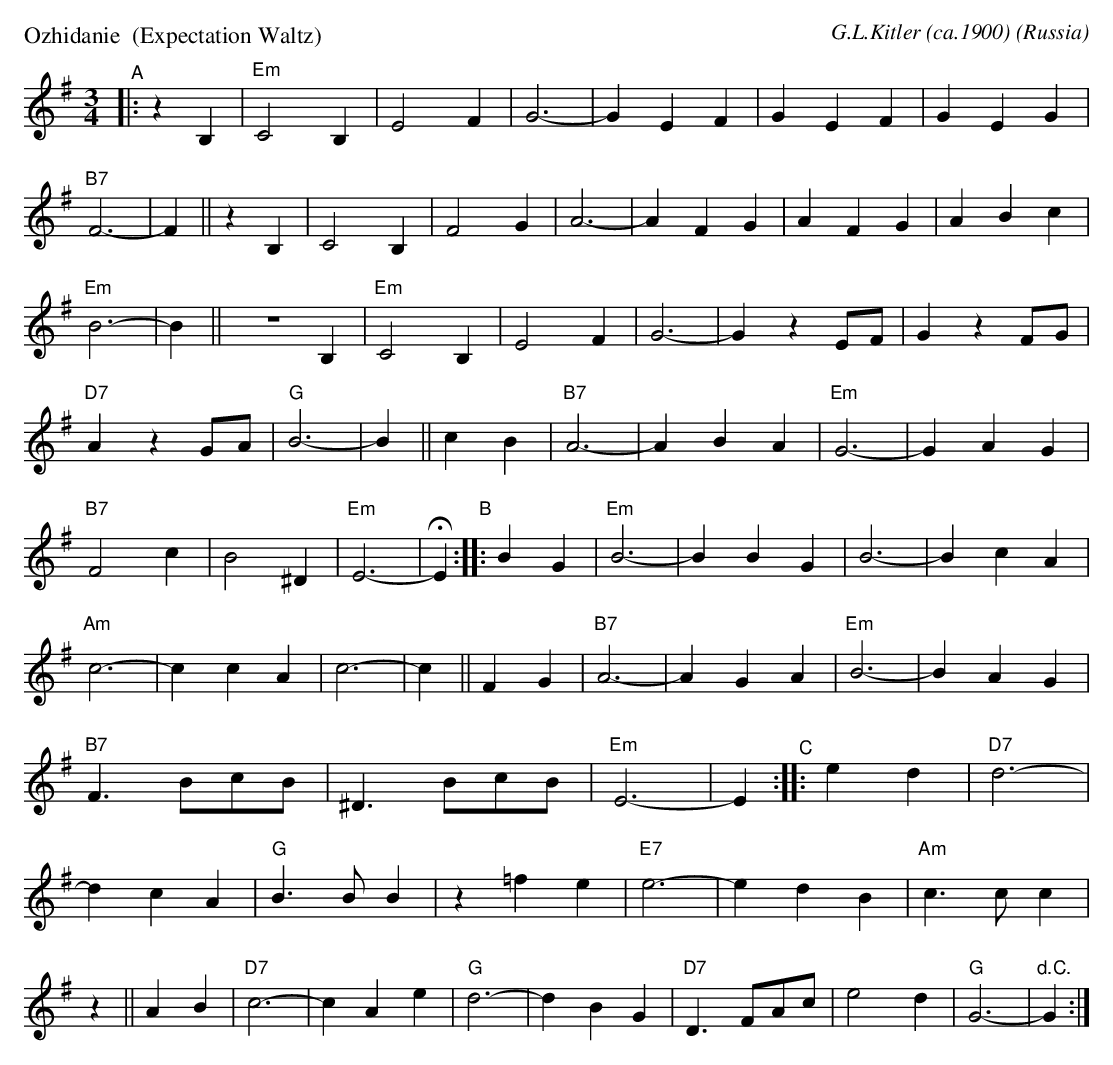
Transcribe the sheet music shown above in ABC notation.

X:1
P: Ozhidanie  (Expectation Waltz)
C: G.L.Kitler (ca.1900)
O: Russia
M: 3/4
L: 1/4
K: Em
"^A"\
|: z B, | "Em"C2 B, | E2 F | G3- | G E F | G E F | G E G | "B7"F3- | F \
|| z B, | C2 B, | F2 G | A3- | A F G | A F G | A B c | "Em"B3- | B \
|| Z B, | "Em"C2 B, | E2 F | G3- | G z E/F/ | G z F/G/ | "D7"A z G/A/ | "G"B3- | B \
|| c B | "B7"A3- | A B A | "Em"G3- | G A G | "B7"F2 c | B2 ^D | "Em"E3- | HE
"^B"\
:: B G | "Em"B3- | B B G | B3- | B c A | "Am"c3- | c c A | c3- | c \
|| F G | "B7"A3- | A G A | "Em"B3- | B A G | "B7"F> Bc/B/ | ^D> Bc/B/ | "Em"E3- | E \
"^C"\
:: e d | "D7"d3- | d c A |"G"B> B B | z =f e | "E7"e3- | e d B | "Am"c> c c | z \
|| A B | "D7"c3- | c A e | "G"d3- | d B G | "D7"D> FA/c/ | e2 d | "G"G3- | "d.C."G :|
